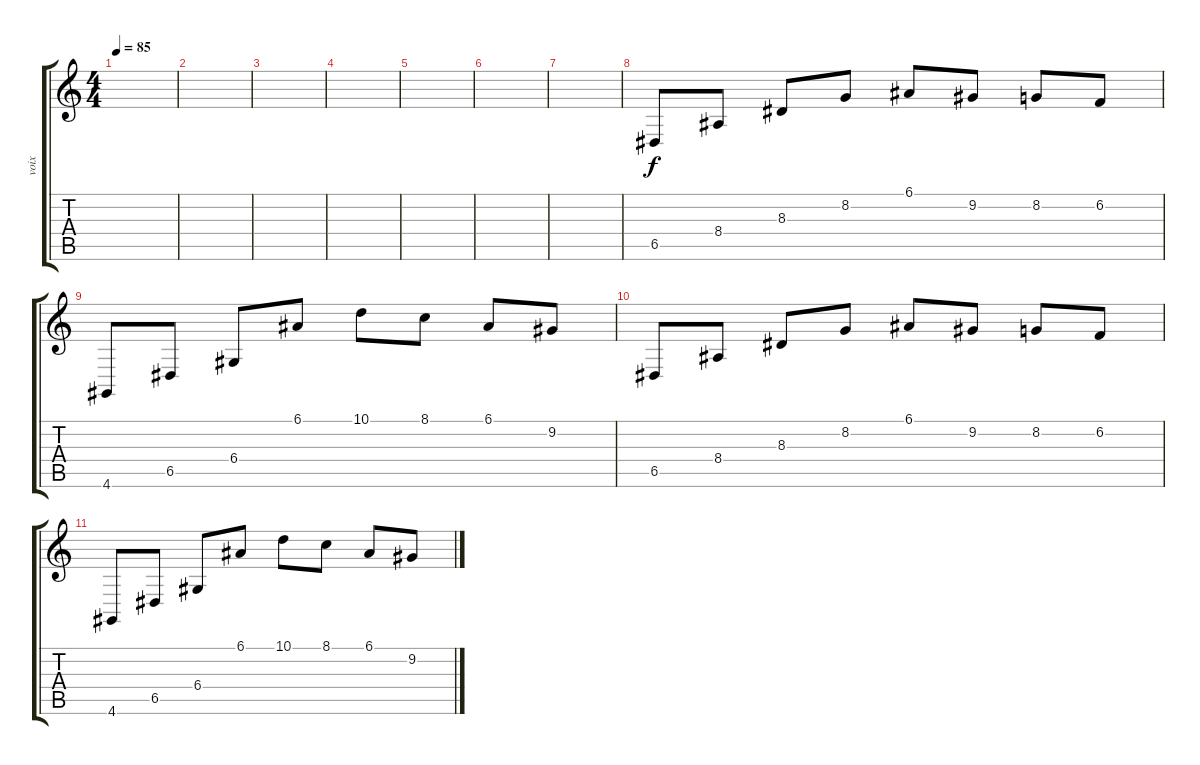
\track ("voix" "voix") {instrument acousticgrandpiano}
\staff {score tabs}
\tuning (E4 B3 G3 D3 A2 E2) {hide}
\ts (4 4)
\tempo 85
\clef g2
\ks c
|
|
|
|
|
|
|
6.5.8 8.4.8 8.3.8 8.2.8 6.1.8 9.2.8 8.2.8 6.2.8 |
4.6.8 6.5.8 6.4.8 6.1.8 10.1.8 8.1.8 6.1.8 9.2.8 |
6.5.8 8.4.8 8.3.8 8.2.8 6.1.8 9.2.8 8.2.8 6.2.8 |
4.6.8 6.5.8 6.4.8 6.1.8 10.1.8 8.1.8 6.1.8 9.2.8
